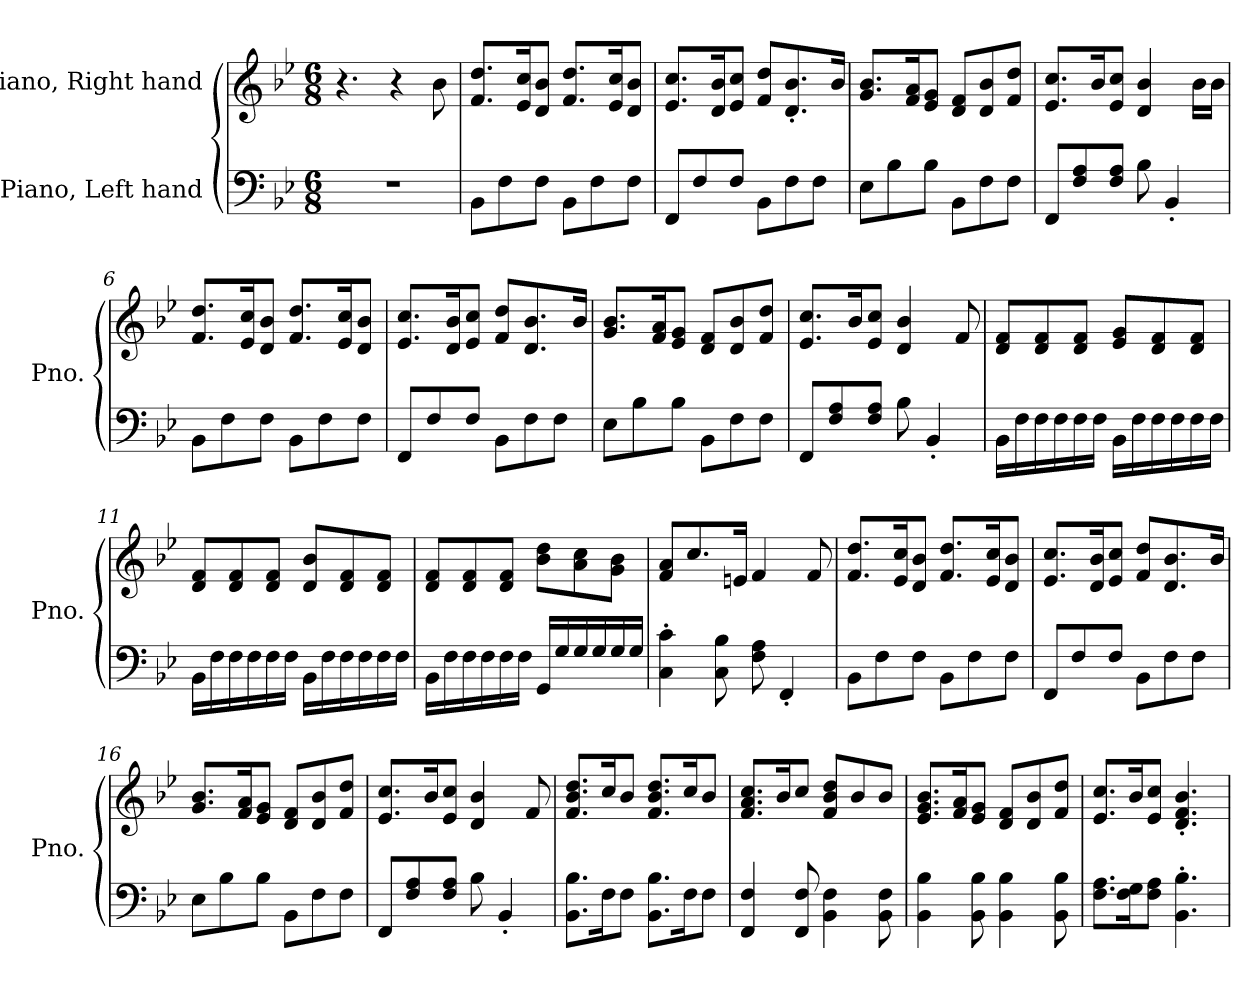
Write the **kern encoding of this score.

**kern	**kern
*part2	*part1
*staff2	*staff1
*I"Piano, Left hand	*I"Piano, Right hand
*I'Pno.	*I'Pno.
*clefF4	*clefG2
*k[b-e-]	*k[b-e-]
*M6/8	*M6/8
*MM100	*MM100
=1	=1
2.r	4.r
.	4r
.	8b-\
=2	=2
8BB-\L	8.f/ 8.dd/L
8F\	.
.	16e-/ 16cc/K
8F\J	8d/ 8b-/J
8BB-\L	8.f/ 8.dd/L
8F\	.
.	16e-/ 16cc/K
8F\J	8d/ 8b-/J
=3	=3
8FF/L	8.e-/ 8.cc/L
8F/	.
.	16d/ 16b-/K
8F/J	8e-/ 8cc/J
8BB-\L	8f/ 8dd/L
8F\	8.d/' 8.b-/'
8F\J	.
.	16b-/Jk
=4	=4
8E-\L	8.g/ 8.b-/L
8B-\	.
.	16f/ 16a/K
8B-\J	8e-/ 8g/J
8BB-\L	8d/ 8f/L
8F\	8d/ 8b-/
8F\J	8f/ 8dd/J
=5	=5
8FF/L	8.e-/ 8.cc/L
8F/ 8A/	.
.	16b-/K
8F/ 8A/J	8e-/ 8cc/J
8B-\	4d/ 4b-/
4BB-'/	.
.	16b-\LL
.	16b-\JJ
!!LO:LB:g=z
=6	=6
8BB-\L	8.f/ 8.dd/L
8F\	.
.	16e-/ 16cc/K
8F\J	8d/ 8b-/J
8BB-\L	8.f/ 8.dd/L
8F\	.
.	16e-/ 16cc/K
8F\J	8d/ 8b-/J
=7	=7
8FF/L	8.e-/ 8.cc/L
8F/	.
.	16d/ 16b-/K
8F/J	8e-/ 8cc/J
8BB-\L	8f/ 8dd/L
8F\	8.d/ 8.b-/
8F\J	.
.	16b-/Jk
=8	=8
8E-\L	8.g/ 8.b-/L
8B-\	.
.	16f/ 16a/K
8B-\J	8e-/ 8g/J
8BB-\L	8d/ 8f/L
8F\	8d/ 8b-/
8F\J	8f/ 8dd/J
=9	=9
8FF/L	8.e-/ 8.cc/L
8F/ 8A/	.
.	16b-/K
8F/ 8A/J	8e-/ 8cc/J
8B-\	4d/ 4b-/
4BB-'/	.
.	8f/
=10	=10
16BB-\LL	8d/ 8f/L
16F\	.
16F\	8d/ 8f/
16F\	.
16F\	8d/ 8f/J
16F\JJ	.
16BB-\LL	8e-/ 8g/L
16F\	.
16F\	8d/ 8f/
16F\	.
16F\	8d/ 8f/J
16F\JJ	.
!!LO:LB:g=z
=11	=11
16BB-\LL	8d/ 8f/L
16F\	.
16F\	8d/ 8f/
16F\	.
16F\	8d/ 8f/J
16F\JJ	.
16BB-\LL	8d/ 8b-/L
16F\	.
16F\	8d/ 8f/
16F\	.
16F\	8d/ 8f/J
16F\JJ	.
=12	=12
16BB-\LL	8d/ 8f/L
16F\	.
16F\	8d/ 8f/
16F\	.
16F\	8d/ 8f/J
16F\JJ	.
16GG/LL	8b-\ 8dd\L
16G/	.
16G/	8a\ 8cc\
16G/	.
16G/	8g\ 8b-\J
16G/JJ	.
=13	=13
4C\' 4c\'	8f/ 8a/L
.	8.cc/
8C\ 8B-\	.
.	16en/Jk
8F\ 8A\	4f/
4FF'/	.
.	8f/
=14	=14
8BB-\L	8.f/ 8.dd/L
8F\	.
.	16e-/ 16cc/K
8F\J	8d/ 8b-/J
8BB-\L	8.f/ 8.dd/L
8F\	.
.	16e-/ 16cc/K
8F\J	8d/ 8b-/J
!!LO:LB:g=z
=15	=15
8FF/L	8.e-/ 8.cc/L
8F/	.
.	16d/ 16b-/K
8F/J	8e-/ 8cc/J
8BB-\L	8f/ 8dd/L
8F\	8.d/ 8.b-/
8F\J	.
.	16b-/Jk
=16	=16
8E-\L	8.g/ 8.b-/L
8B-\	.
.	16f/ 16a/K
8B-\J	8e-/ 8g/J
8BB-\L	8d/ 8f/L
8F\	8d/ 8b-/
8F\J	8f/ 8dd/J
=17	=17
8FF/L	8.e-/ 8.cc/L
8F/ 8A/	.
.	16b-/K
8F/ 8A/J	8e-/ 8cc/J
8B-\	4d/ 4b-/
4BB-'/	.
.	8f/
=18	=18
8.BB-\ 8.B-\L	8.f/ 8.b-/ 8.dd/L
16F\K	16cc/K
8F\J	8b-/J
8.BB-\ 8.B-\L	8.f/ 8.b-/ 8.dd/L
16F\K	16cc/K
8F\J	8b-/J
=19	=19
4FF/ 4F/	8.f/ 8.a/ 8.cc/L
.	16b-/K
8FF/ 8F/	8cc/J
4BB-\ 4F\	8f/ 8b-/ 8dd/L
.	8b-/
8BB-\ 8F\	8b-/J
!!LO:LB:g=z
=20	=20
4BB-\ 4B-\	8.e-/ 8.g/ 8.b-/L
.	16f/ 16a/K
8BB-\ 8B-\	8e-/ 8g/J
4BB-\ 4B-\	8d/ 8f/L
.	8d/ 8b-/
8BB-\ 8B-\	8f/ 8dd/J
=21	=21
8.F\ 8.A\L	8.e-/ 8.cc/L
16F\ 16G\K	16b-/K
8F\ 8A\J	8e-/ 8cc/J
4.BB-\' 4.B-\'	4.d/' 4.f/' 4.b-/'
=	=
*-	*-
